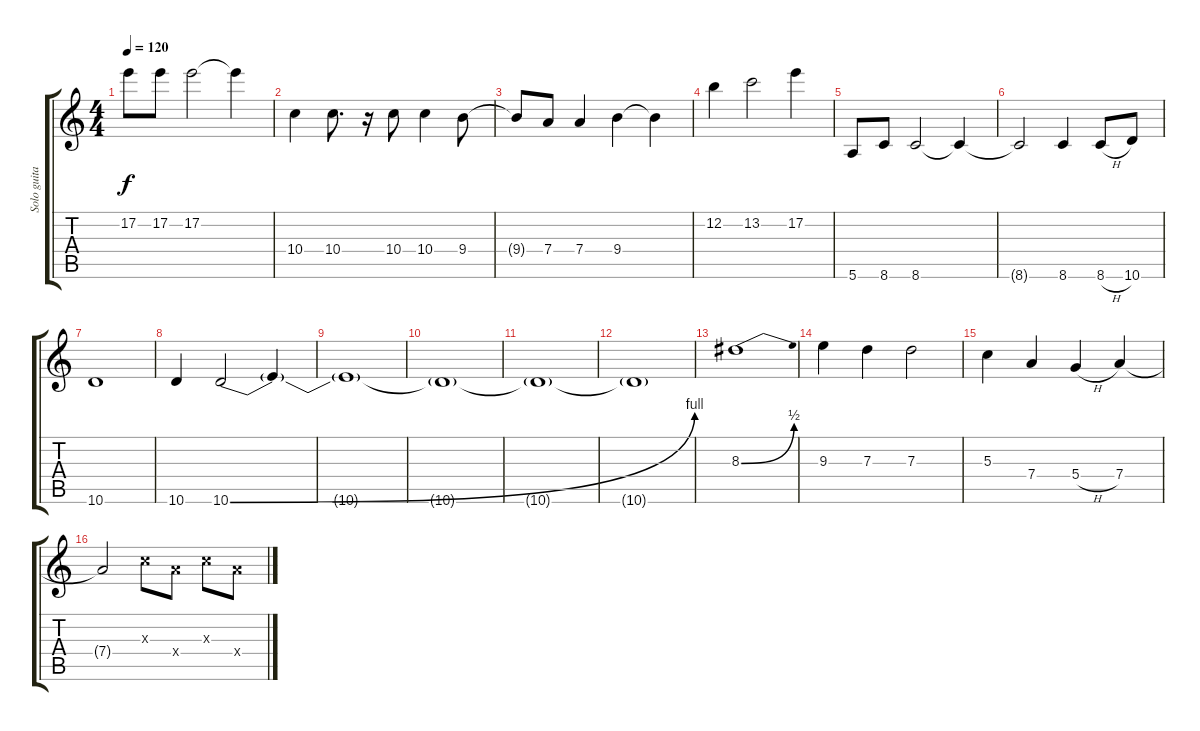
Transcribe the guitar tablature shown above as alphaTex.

\track ("Solo guitar" "Solo guita") {instrument electricguitarjazz}
\staff {score tabs}
\tuning (E4 B3 G3 D3 A2 E2) {hide}
\ts (4 4)
\tempo 120
\clef g2
\ks c
17.2.8{dy f} 17.2.8 17.2.2 17.2{t}.4 |
10.4.4 10.4.8{d} r.16 10.4.8 10.4.4 9.4.8 |
9.4{t}.8 7.4.8 7.4.4 9.4.4 9.4{t}.4 |
12.2.4 13.2.2 17.2.4 |
5.6.8 8.6.8 8.6.2 8.6{t}.4 |
8.6{t}.2 8.6.4 8.6{h}.8 10.6.8 |
10.6.1 |
10.6.4 10.6{be (bend 0 0 60 4)}.2 10.6{t}.4 |
10.6{t}.1 |
10.6{t}.1 |
10.6{t}.1 |
10.6{t}.1 |
8.3{be (bend 0 0 60 2)}.1{instrument overdrivenguitar} |
9.3.4 7.3.4 7.3.2 |
5.3.4 7.4.4 5.4{h}.4 7.4.4 |
7.4{t}.2 5.3{x}.8 7.4{x}.8 5.3{x}.8 7.4{x}.8
